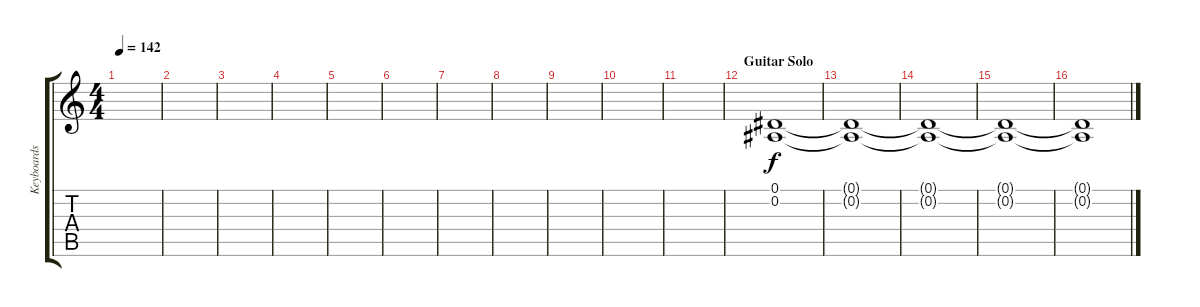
\track ("Keyboards" "Keyboards") {instrument lead1square}
\staff {score tabs}
\tuning (Eb4 Bb3 Gb3 Db3 Ab2 Eb2) {hide}
\ts (4 4)
\tempo 142
\clef g2
\ks c
|
|
|
|
|
|
|
|
|
|
|
\section ("" "Guitar Solo")
(0.1 0.2).1{instrument stringensemble1} |
(0.1{t} 0.2{t}).1 |
(0.1{t} 0.2{t}).1 |
(0.1{t} 0.2{t}).1 |
(0.1{t} 0.2{t}).1
